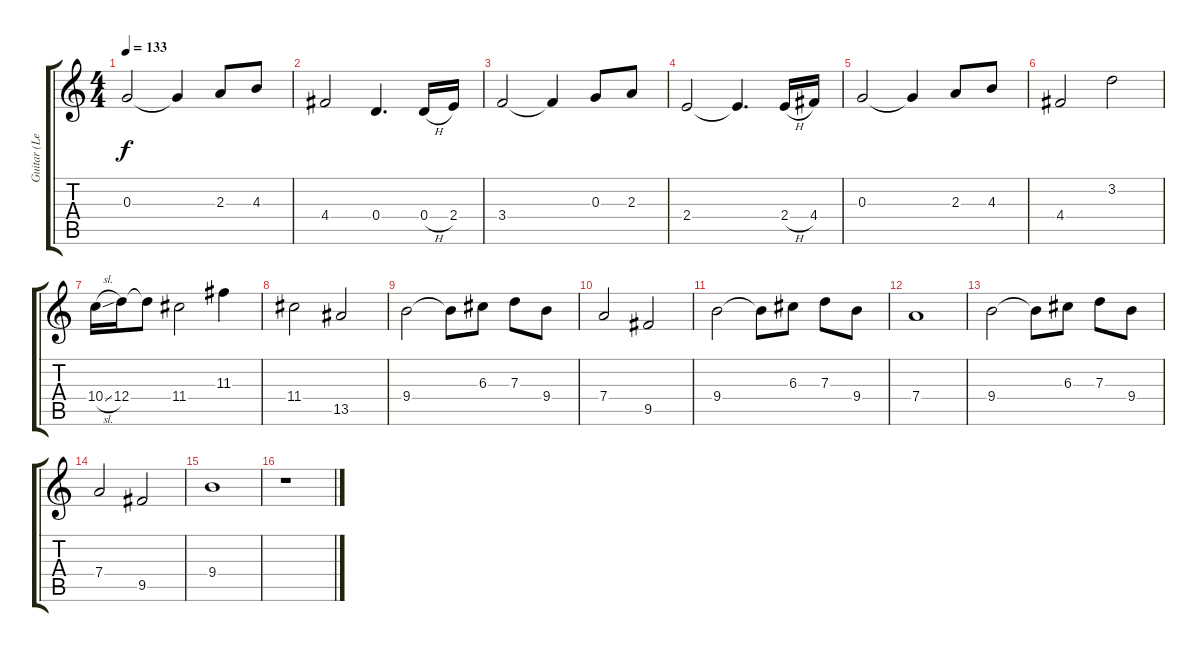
\track ("Guitar (Lead)" "Guitar (Le") {instrument electricguitarjazz}
\staff {score tabs}
\tuning (E4 B3 G3 D3 A2 E2) {hide}
\ts (4 4)
\tempo 133
\clef g2
\ks c
0.3.2{dy f} 0.3{t}.4 2.3.8 4.3.8 |
4.4.2 0.4.4{d} 0.4{h}.16 2.4.16 |
3.4.2 3.4{t}.4 0.3.8 2.3.8 |
2.4.2 2.4{t}.4{d} 2.4{h}.16 4.4.16 |
0.3.2 0.3{t}.4 2.3.8 4.3.8 |
4.4.2 3.2.2 |
10.4{sl}.16 12.4.16 12.4{t}.8 11.4.2 11.3.4 |
11.4.2 13.5.2 |
9.4.2 9.4{t}.8 6.3.8 7.3.8 9.4.8 |
7.4.2 9.5.2 |
9.4.2 9.4{t}.8 6.3.8 7.3.8 9.4.8 |
7.4.1 |
9.4.2 9.4{t}.8 6.3.8 7.3.8 9.4.8 |
7.4.2 9.5.2 |
9.4.1 |
r.1
